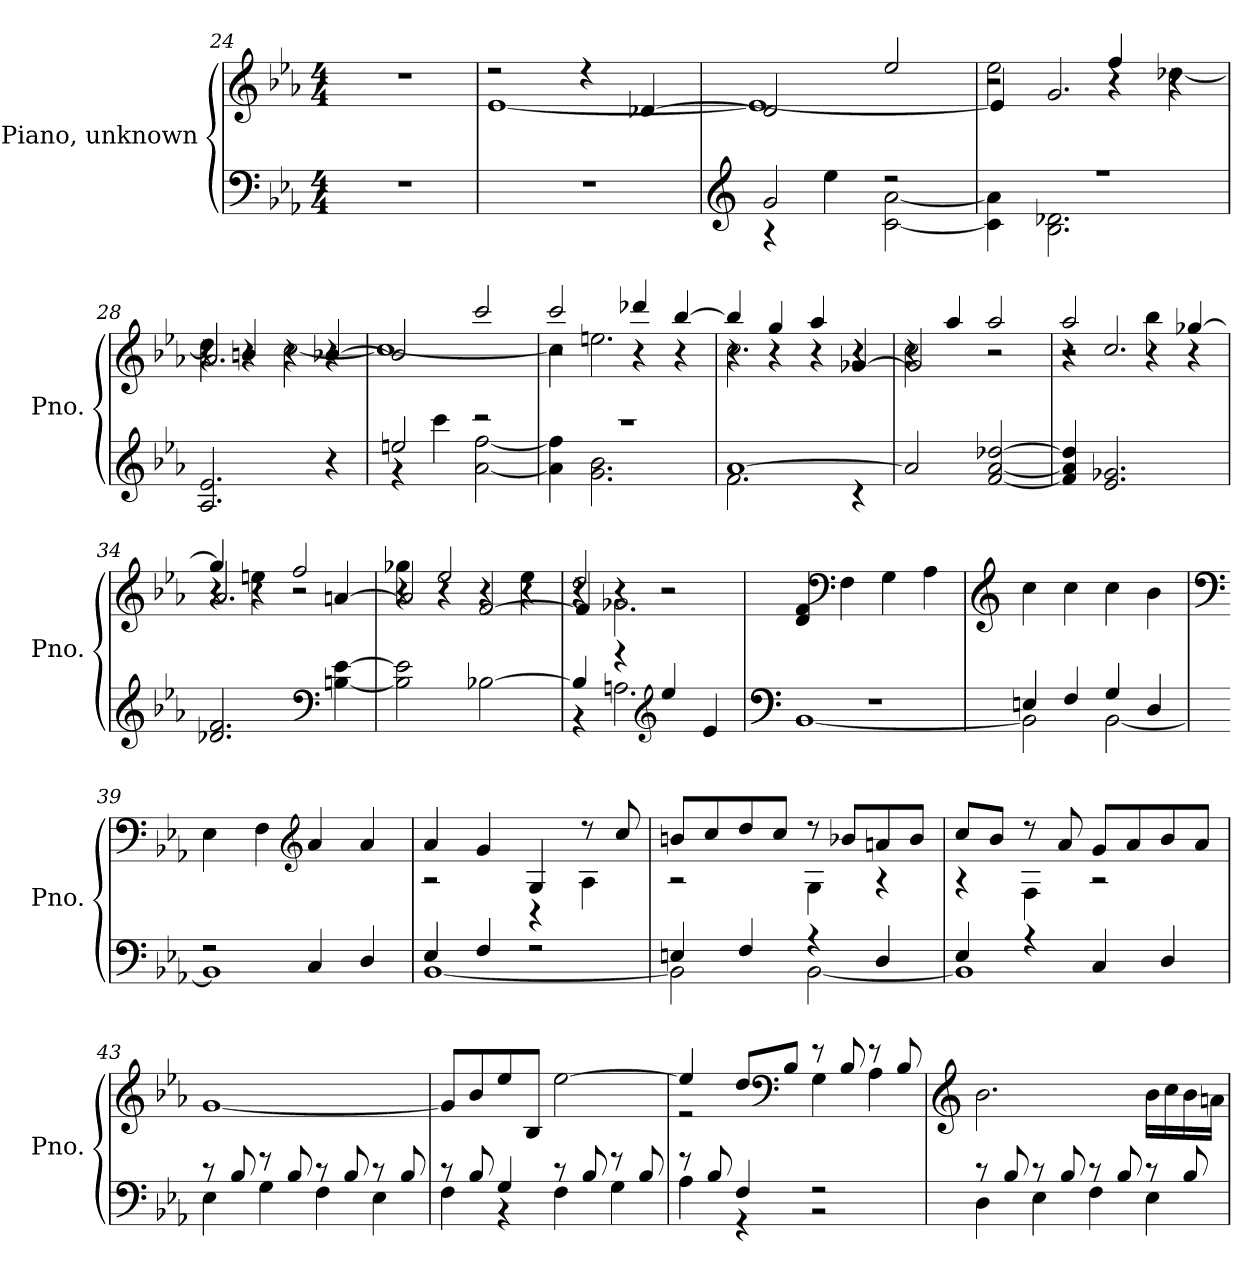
**kern	**kern
*part1	*part1
*staff2	*staff1
*I"Piano, unknown	*
*I'Pno.	*
*clefF4	*clefG2
*k[b-e-a-]	*k[b-e-a-]
*M4/4	*M4/4
=24	=24
1r	1r
=25	=25
*	*^
1r	2r	[1e-
.	4r	.
.	[4d-X/	.
=26	=26	=26
*clefG2	*	*
*^	*	*
2g/	4r	2d-/]	1e-_
.	4ee-\	.	.
2r	[2c\ [2a-\	2ee-/	.
=27	=27	=27	=27
*	*	*	*^
1r	4c\] 4a-\]	2r	2ee-\	4e-/]
.	2.B-\ 2.d-X\	.	.	2.g/
.	.	4ff/	4r	.
.	.	4r	[4dd-X\	.
*v	*v	*	*	*
!!LO:LB:g=z	!!	!!
=28	=28	=28	=28
2.A-/ 2.e-/	4r	4dd-\]	2.a-/
.	4bn/	4r	.
.	4r	[2cc\	.
4r	[4b-X/	.	4r
*	*	*v	*v
=29	=29	=29
*^	*	*
2een/	4r	2b-/]	1cc_
.	4ccc\	.	.
2r	[2a-\ [2ff\	2ccc/	.
=30	=30	=30	=30
*	*	*	*^
1r	4a-\] 4ff\]	2r	4cc\]	2ccc/
.	2.g\ 2.b-\	.	2.een\	.
.	.	4ddd-X/	.	4r
.	.	4r	.	[4bb-/
=31	=31	=31	=31	=31
[1a-	2.f\	4r	2.cc\	4bb-/]
.	.	4gg/	.	4r
.	.	4aa-/	.	4r
.	4r	4r	4r	[4g-X/
*v	*v	*	*	*
=32	=32	=32	=32
2a-/]	4r	2cc\	2g-/]
.	4aa-/	.	.
[2f/ [2a-/ [2dd-X/	2aa-/	2r	2r
=33	=33	=33	=33
4f/] 4a-/] 4dd-/]	2aa-/	2r	4r
2.e-/ 2.g-X/	.	.	2.cc/
.	4r	4bb-\	.
.	[4gg-X/	4r	.
!!LO:PB:g=z	!!	!!
=34	=34	=34	=34
2.d-X/ 2.f/	4gg-/]	4r	2.a-/
.	4r	4een\	.
.	2ff/	2r	.
*clefF4	*	*	*
[4Bn\ [4e-\	.	.	[4an/
=35	=35	=35	=35
2B\] 2e-\]	4r	4gg-X\	2a/]
.	2ee-/	4r	.
[2B-X\	.	4r	[2f/
.	4r	4ee-\	.
=36	=36	=36	=36
*^	*	*	*
4B-/]	4r	2dd/	4r	4f/]
4r	2.An\	.	2.g-X\	4r
*clefG2	*	*	*	*
4ee-/	.	2r	.	2r
4e-/	.	.	.	.
*	*	*v	*v	*v
=37	=37	=37
*clefF4	*	*
1r	[1BB-	4d/ 4f/
*	*	*clefF4
.	.	4F\
.	.	4G\
.	.	4A-\
=38	=38	=38
*	*	*clefG2
4En/	2BB-\]	4cc\
4F/	.	4cc\
4G/	[2BB-\	4cc\
4D/	.	4b-\
!!LO:LB:g=z
=39	=39	=39
*	*	*clefF4
2r	1BB-]	4E-\
.	.	4F\
*	*	*clefG2
4C/	.	4a-/
4D/	.	4a-/
=40	=40	=40
*	*	*^
4E-/	[1BB-	4a-/	2r
4F/	.	4g/	.
2r	.	4G/	4r
.	.	8r	4A-\
.	.	8cc/	.
=41	=41	=41	=41
4En/	2BB-\]	8bn/L	2r
.	.	8cc/	.
4F/	.	8dd/	.
.	.	8cc/J	.
4r	[2BB-\	8r	4G\
.	.	8b-X/L	.
4D/	.	8an/	4r
.	.	8b-/J	.
=42	=42	=42	=42
4E-/	1BB-]	8cc/L	4r
.	.	8b-/J	.
4r	.	8r	4F\
.	.	8a-/	.
4C/	.	8g/L	2r
.	.	8a-/	.
4D/	.	8b-/	.
.	.	8a-/J	.
*	*	*v	*v
=43	=43	=43
8r	4E-\	[1g
8B-/	.	.
8r	4G\	.
8B-/	.	.
8r	4F\	.
8B-/	.	.
8r	4E-\	.
8B-/	.	.
!!LO:LB:g=z
=44	=44	=44
8r	4F\	8g/L]
8B-/	.	8b-/
4G/	4r	8ee-/
.	.	8B-/J
8r	4F\	[2ee-\
8B-/	.	.
8r	4G\	.
8B-/	.	.
=45	=45	=45
*	*	*^
8r	4A-\	4ee-/]	2r
8B-/	.	.	.
4F/	4r	8dd/L	.
*	*	*clefF4	*
.	.	8B-/J	.
2r	2r	8r	4G\
.	.	8B-/	.
.	.	8r	4A-\
.	.	8B-/	.
*	*	*v	*v
=46	=46	=46
*	*	*clefG2
8r	4D\	2.b-\
8B-/	.	.
8r	4E-\	.
8B-/	.	.
8r	4F\	.
8B-/	.	.
8r	4E-\	16b-\LL
.	.	16cc\
8B-/	.	16b-\
.	.	16an\JJ
*v	*v	*
=	=
*-	*-
